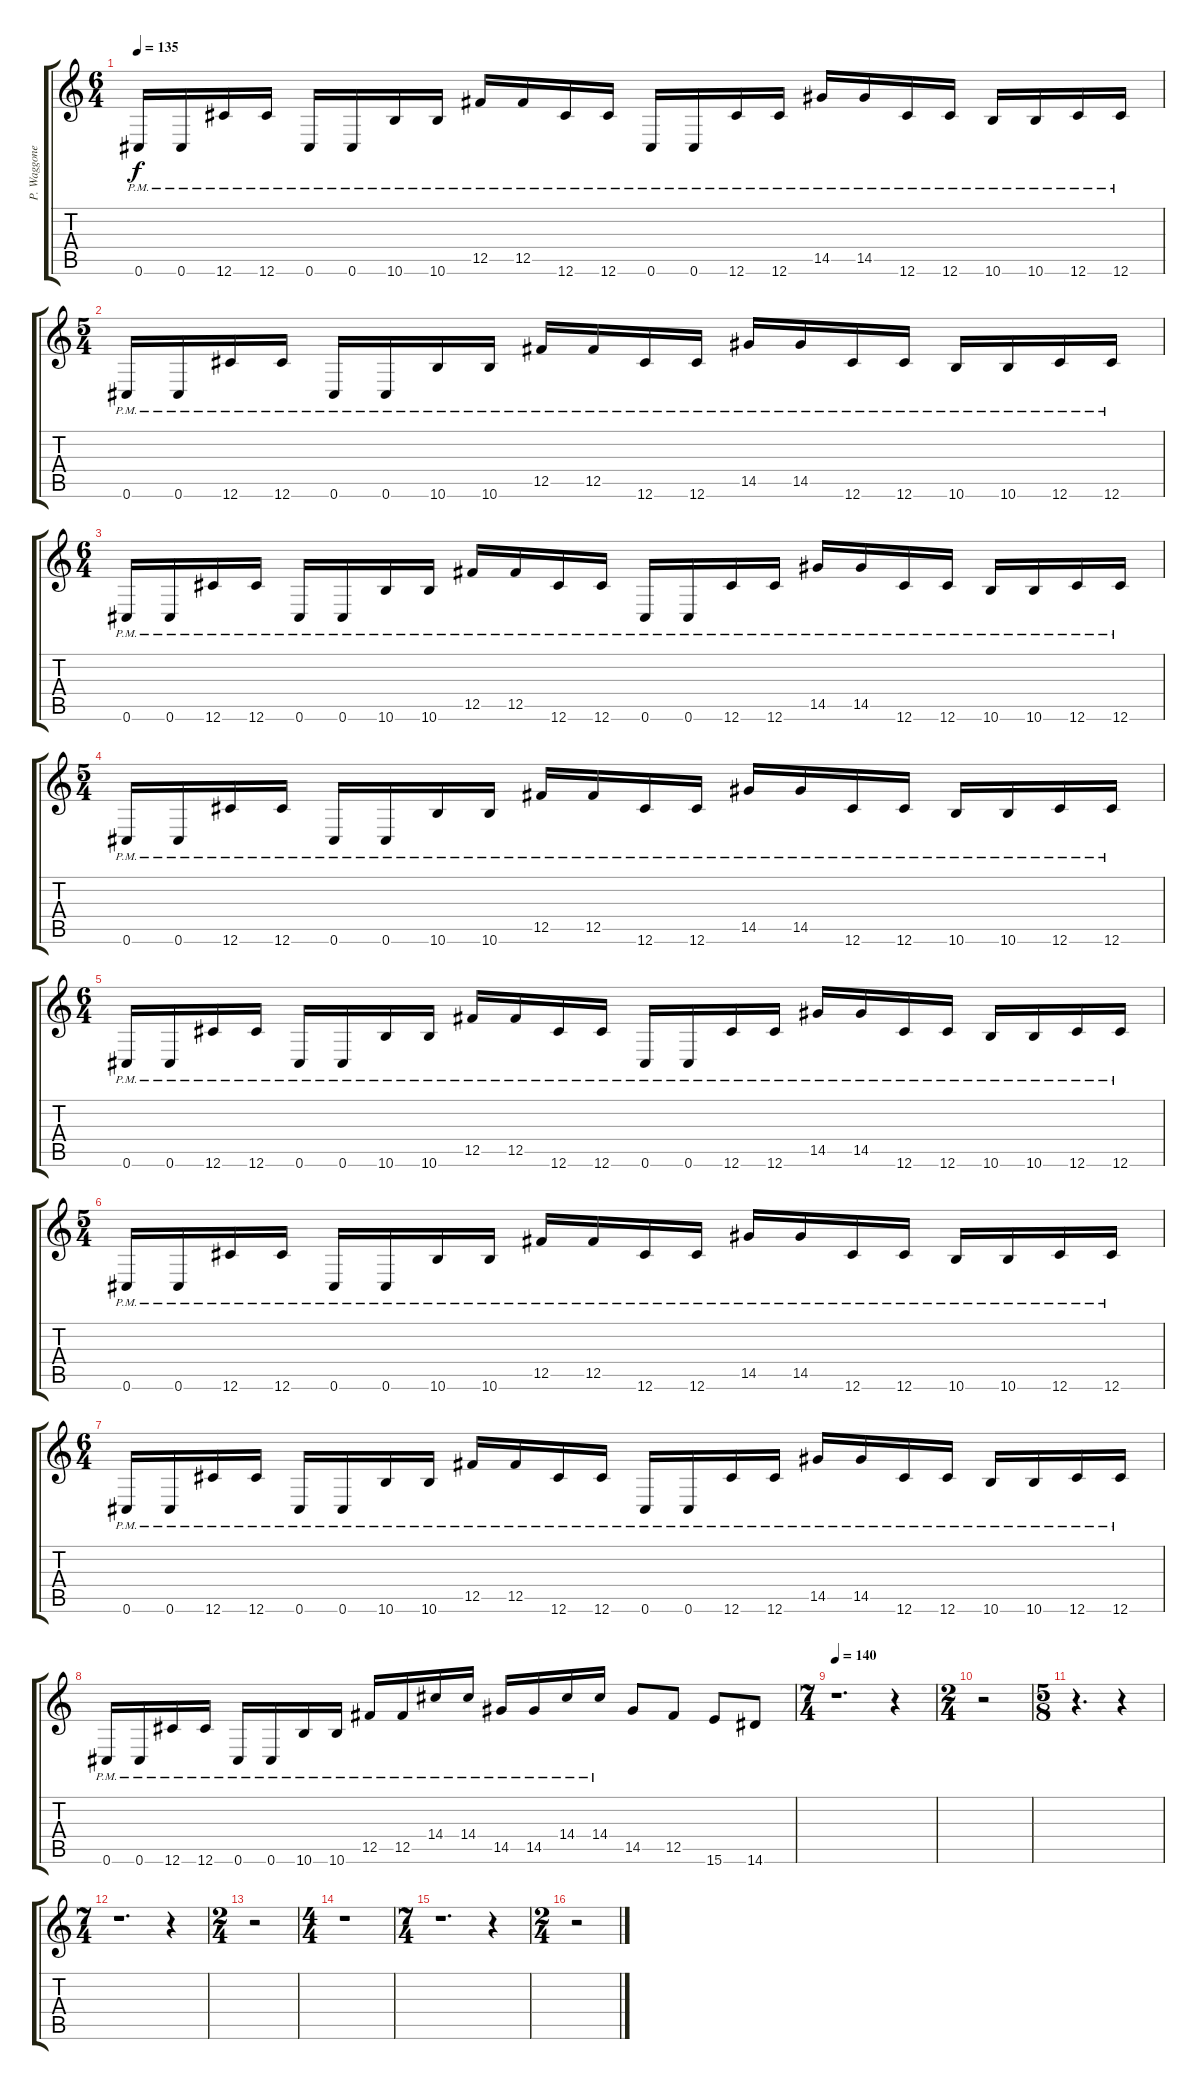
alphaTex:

\track ("P. Waggoner Lead Gtr." "P. Waggone") {instrument distortionguitar}
\staff {score tabs}
\tuning (Db4 Ab3 E3 B2 Gb2 Db2) {hide}
\ts (6 4)
\tempo 135
\clef g2
\ks c
0.6{pm}.16{dy f instrument distortionguitar} 0.6{pm}.16 12.6{pm}.16 12.6{pm}.16 0.6{pm}.16 0.6{pm}.16 10.6{pm}.16 10.6{pm}.16 12.5{pm}.16 12.5{pm}.16 12.6{pm}.16 12.6{pm}.16 0.6{pm}.16 0.6{pm}.16 12.6{pm}.16 12.6{pm}.16 14.5{pm}.16 14.5{pm}.16 12.6{pm}.16 12.6{pm}.16 10.6{pm}.16 10.6{pm}.16 12.6{pm}.16 12.6{pm}.16 |
\ts (5 4)
0.6{pm}.16 0.6{pm}.16 12.6{pm}.16 12.6{pm}.16 0.6{pm}.16 0.6{pm}.16 10.6{pm}.16 10.6{pm}.16 12.5{pm}.16 12.5{pm}.16 12.6{pm}.16 12.6{pm}.16 14.5{pm}.16 14.5{pm}.16 12.6{pm}.16 12.6{pm}.16 10.6{pm}.16 10.6{pm}.16 12.6{pm}.16 12.6{pm}.16 |
\ts (6 4)
0.6{pm}.16 0.6{pm}.16 12.6{pm}.16 12.6{pm}.16 0.6{pm}.16 0.6{pm}.16 10.6{pm}.16 10.6{pm}.16 12.5{pm}.16 12.5{pm}.16 12.6{pm}.16 12.6{pm}.16 0.6{pm}.16 0.6{pm}.16 12.6{pm}.16 12.6{pm}.16 14.5{pm}.16 14.5{pm}.16 12.6{pm}.16 12.6{pm}.16 10.6{pm}.16 10.6{pm}.16 12.6{pm}.16 12.6{pm}.16 |
\ts (5 4)
0.6{pm}.16 0.6{pm}.16 12.6{pm}.16 12.6{pm}.16 0.6{pm}.16 0.6{pm}.16 10.6{pm}.16 10.6{pm}.16 12.5{pm}.16 12.5{pm}.16 12.6{pm}.16 12.6{pm}.16 14.5{pm}.16 14.5{pm}.16 12.6{pm}.16 12.6{pm}.16 10.6{pm}.16 10.6{pm}.16 12.6{pm}.16 12.6{pm}.16 |
\ts (6 4)
0.6{pm}.16 0.6{pm}.16 12.6{pm}.16 12.6{pm}.16 0.6{pm}.16 0.6{pm}.16 10.6{pm}.16 10.6{pm}.16 12.5{pm}.16 12.5{pm}.16 12.6{pm}.16 12.6{pm}.16 0.6{pm}.16 0.6{pm}.16 12.6{pm}.16 12.6{pm}.16 14.5{pm}.16 14.5{pm}.16 12.6{pm}.16 12.6{pm}.16 10.6{pm}.16 10.6{pm}.16 12.6{pm}.16 12.6{pm}.16 |
\ts (5 4)
0.6{pm}.16 0.6{pm}.16 12.6{pm}.16 12.6{pm}.16 0.6{pm}.16 0.6{pm}.16 10.6{pm}.16 10.6{pm}.16 12.5{pm}.16 12.5{pm}.16 12.6{pm}.16 12.6{pm}.16 14.5{pm}.16 14.5{pm}.16 12.6{pm}.16 12.6{pm}.16 10.6{pm}.16 10.6{pm}.16 12.6{pm}.16 12.6{pm}.16 |
\ts (6 4)
0.6{pm}.16 0.6{pm}.16 12.6{pm}.16 12.6{pm}.16 0.6{pm}.16 0.6{pm}.16 10.6{pm}.16 10.6{pm}.16 12.5{pm}.16 12.5{pm}.16 12.6{pm}.16 12.6{pm}.16 0.6{pm}.16 0.6{pm}.16 12.6{pm}.16 12.6{pm}.16 14.5{pm}.16 14.5{pm}.16 12.6{pm}.16 12.6{pm}.16 10.6{pm}.16 10.6{pm}.16 12.6{pm}.16 12.6{pm}.16 |
0.6{pm}.16 0.6{pm}.16 12.6{pm}.16 12.6{pm}.16 0.6{pm}.16 0.6{pm}.16 10.6{pm}.16 10.6{pm}.16 12.5{pm}.16 12.5{pm}.16 14.4{pm}.16 14.4{pm}.16 14.5{pm}.16 14.5{pm}.16 14.4{pm}.16 14.4{pm}.16 14.5.8 12.5.8 15.6.8 14.6.8 |
\ts (7 4)
\tempo 140
r.1{d} r.4 |
\ts (2 4)
r.2 |
\ts (5 8)
r.4{d} r.4 |
\ts (7 4)
r.1{d} r.4 |
\ts (2 4)
r.2 |
\ts (4 4)
r.1 |
\ts (7 4)
r.1{d} r.4 |
\ts (2 4)
r.2
